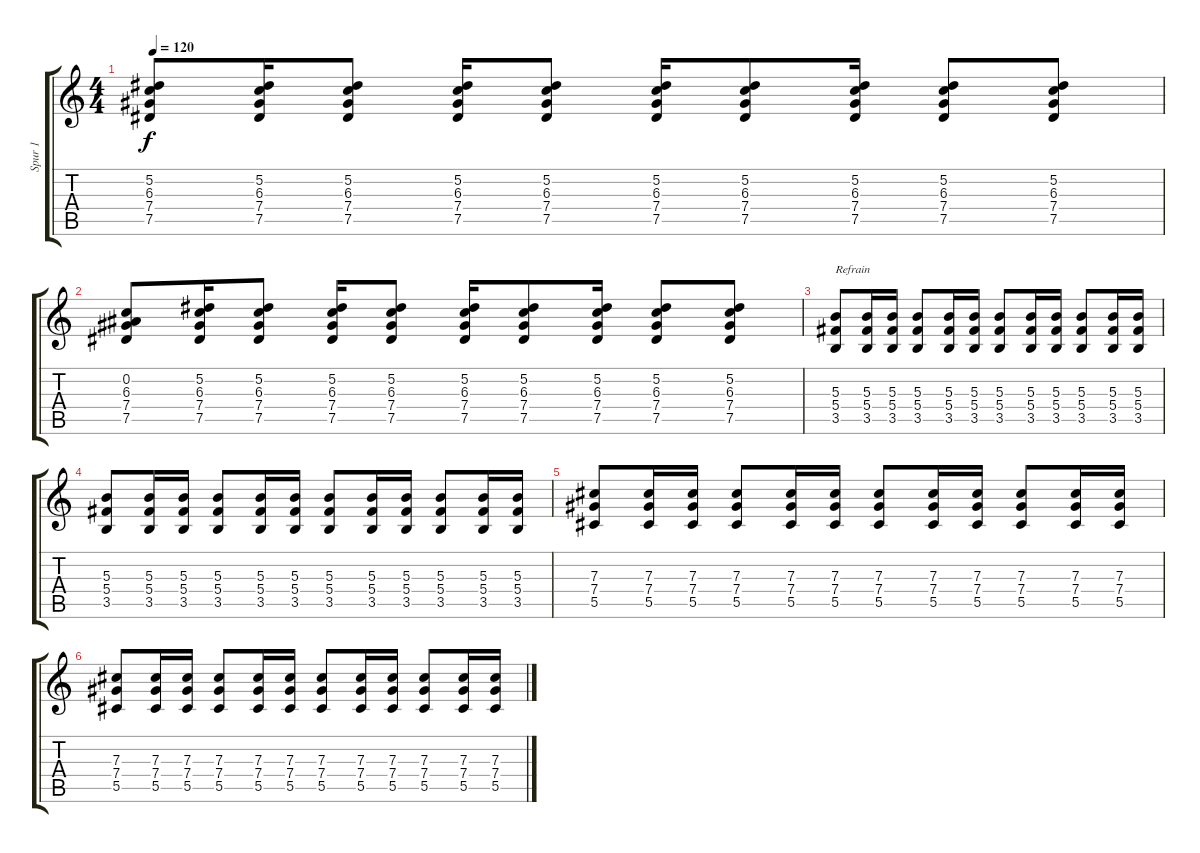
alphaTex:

\track ("Spur 1" "Spur 1") {instrument acousticguitarsteel}
\staff {score tabs}
\tuning (Eb4 Bb3 Gb3 Db3 Ab2 Eb2) {hide}
\ts (4 4)
\tempo 120
\clef g2
\ks c
(5.2 6.3 7.4 7.5).8{dy f} (5.2 6.3 7.4 7.5).16 (5.2 6.3 7.4 7.5).8 (5.2 6.3 7.4 7.5).16 (5.2 6.3 7.4 7.5).8 (5.2 6.3 7.4 7.5).16 (5.2 6.3 7.4 7.5).8 (5.2 6.3 7.4 7.5).16 (5.2 6.3 7.4 7.5).8 (5.2 6.3 7.4 7.5).8 |
(0.2 6.3 7.4 7.5).8 (5.2 6.3 7.4 7.5).16 (5.2 6.3 7.4 7.5).8 (5.2 6.3 7.4 7.5).16 (5.2 6.3 7.4 7.5).8 (5.2 6.3 7.4 7.5).16 (5.2 6.3 7.4 7.5).8 (5.2 6.3 7.4 7.5).16 (5.2 6.3 7.4 7.5).8 (5.2 6.3 7.4 7.5).8 |
(5.3 5.4 3.5).8{txt "Refrain"} (5.3 5.4 3.5).16 (5.3 5.4 3.5).16 (5.3 5.4 3.5).8 (5.3 5.4 3.5).16 (5.3 5.4 3.5).16 (5.3 5.4 3.5).8 (5.3 5.4 3.5).16 (5.3 5.4 3.5).16 (5.3 5.4 3.5).8 (5.3 5.4 3.5).16 (5.3 5.4 3.5).16 |
(5.3 5.4 3.5).8 (5.3 5.4 3.5).16 (5.3 5.4 3.5).16 (5.3 5.4 3.5).8 (5.3 5.4 3.5).16 (5.3 5.4 3.5).16 (5.3 5.4 3.5).8 (5.3 5.4 3.5).16 (5.3 5.4 3.5).16 (5.3 5.4 3.5).8 (5.3 5.4 3.5).16 (5.3 5.4 3.5).16 |
(7.3 7.4 5.5).8 (7.3 7.4 5.5).16 (7.3 7.4 5.5).16 (7.3 7.4 5.5).8 (7.3 7.4 5.5).16 (7.3 7.4 5.5).16 (7.3 7.4 5.5).8 (7.3 7.4 5.5).16 (7.3 7.4 5.5).16 (7.3 7.4 5.5).8 (7.3 7.4 5.5).16 (7.3 7.4 5.5).16 |
(7.3 7.4 5.5).8 (7.3 7.4 5.5).16 (7.3 7.4 5.5).16 (7.3 7.4 5.5).8 (7.3 7.4 5.5).16 (7.3 7.4 5.5).16 (7.3 7.4 5.5).8 (7.3 7.4 5.5).16 (7.3 7.4 5.5).16 (7.3 7.4 5.5).8 (7.3 7.4 5.5).16 (7.3 7.4 5.5).16
